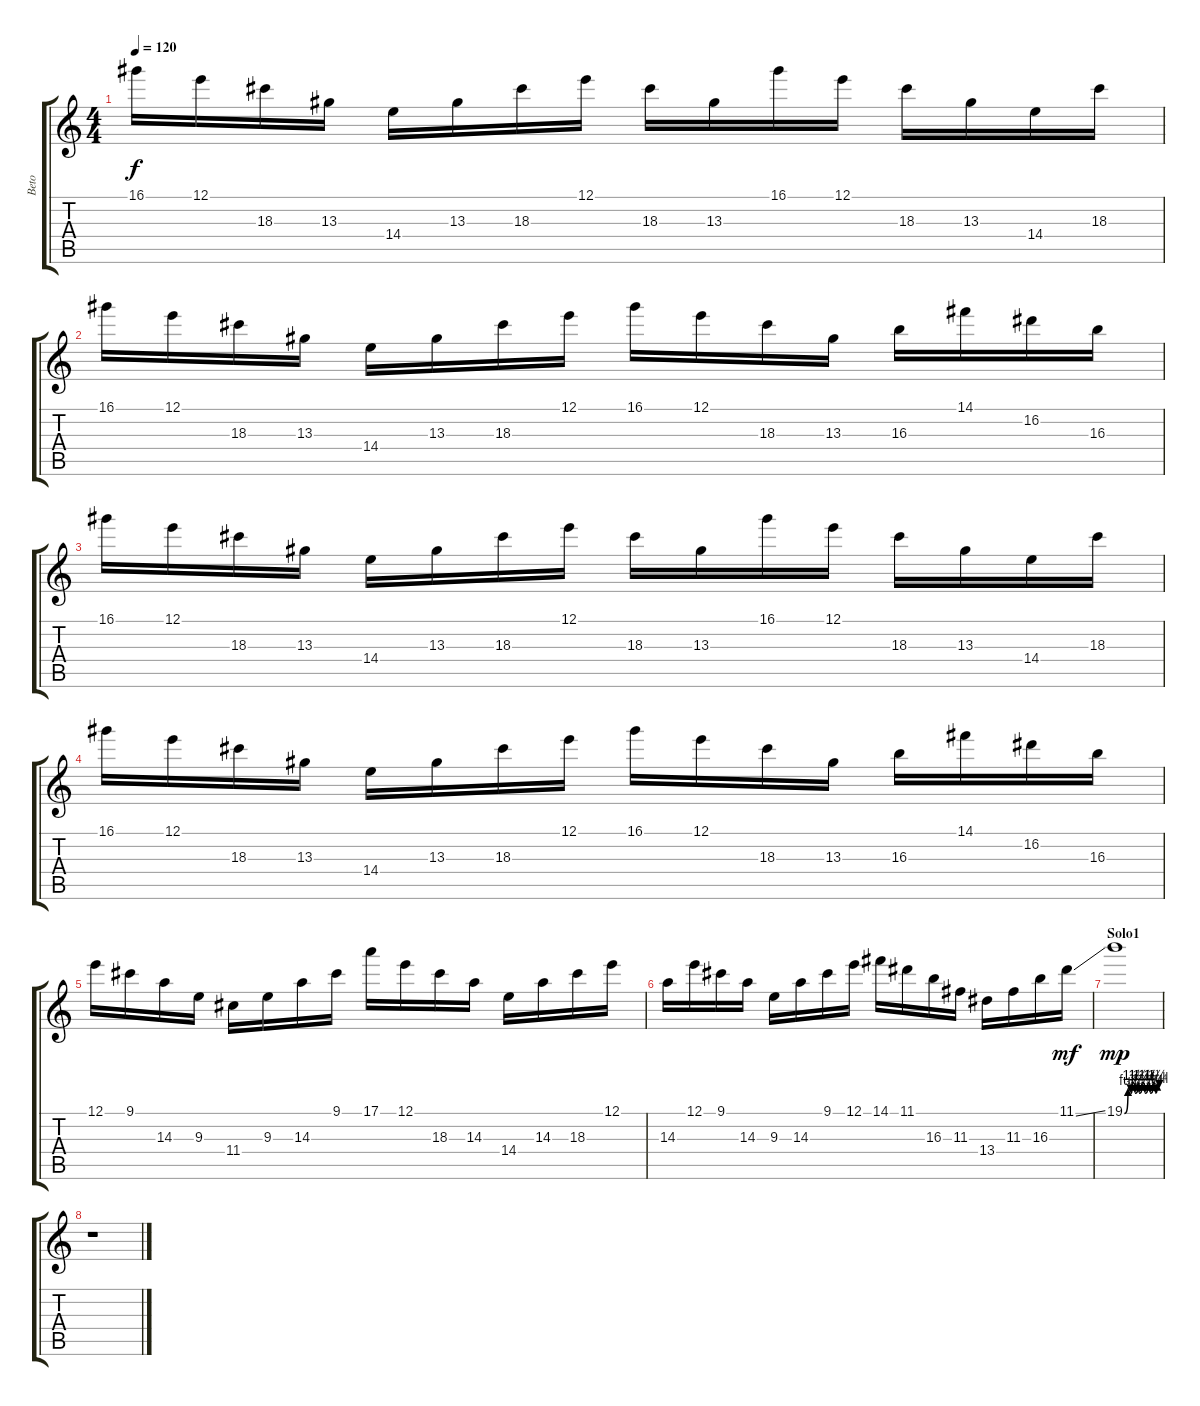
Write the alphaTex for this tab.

\track ("Beto" "Beto") {instrument overdrivenguitar}
\staff {score tabs}
\tuning (E4 B3 G3 D3 A2 E2) {hide}
\ts (4 4)
\tempo 120
\clef g2
\ks c
16.1.16{dy f} 12.1.16 18.3.16 13.3.16 14.4.16 13.3.16 18.3.16 12.1.16 18.3.16 13.3.16 16.1.16 12.1.16 18.3.16 13.3.16 14.4.16 18.3.16 |
16.1.16 12.1.16 18.3.16 13.3.16 14.4.16 13.3.16 18.3.16 12.1.16 16.1.16 12.1.16 18.3.16 13.3.16 16.3.16 14.1.16 16.2.16 16.3.16 |
16.1.16 12.1.16 18.3.16 13.3.16 14.4.16 13.3.16 18.3.16 12.1.16 18.3.16 13.3.16 16.1.16 12.1.16 18.3.16 13.3.16 14.4.16 18.3.16 |
16.1.16 12.1.16 18.3.16 13.3.16 14.4.16 13.3.16 18.3.16 12.1.16 16.1.16 12.1.16 18.3.16 13.3.16 16.3.16 14.1.16 16.2.16 16.3.16 |
12.1.16 9.1.16 14.3.16 9.3.16 11.4.16 9.3.16 14.3.16 9.1.16 17.1.16 12.1.16 18.3.16 14.3.16 14.4.16 14.3.16 18.3.16 12.1.16 |
14.3.16 12.1.16 9.1.16 14.3.16 9.3.16 14.3.16 9.1.16 12.1.16 14.1.16 11.1.16 16.3.16 11.3.16 13.4.16 11.3.16 16.3.16 11.1{ss}.16{dy mf} |
\section ("" "Solo1")
19.1{be (custom 0 0 6 4 11 3 13 5 18 3 23 5 25 3 30 5 35 3 40 5 44 3 49 5 53 3 56 5 60 4)}.1{dy mp} |
r.1
